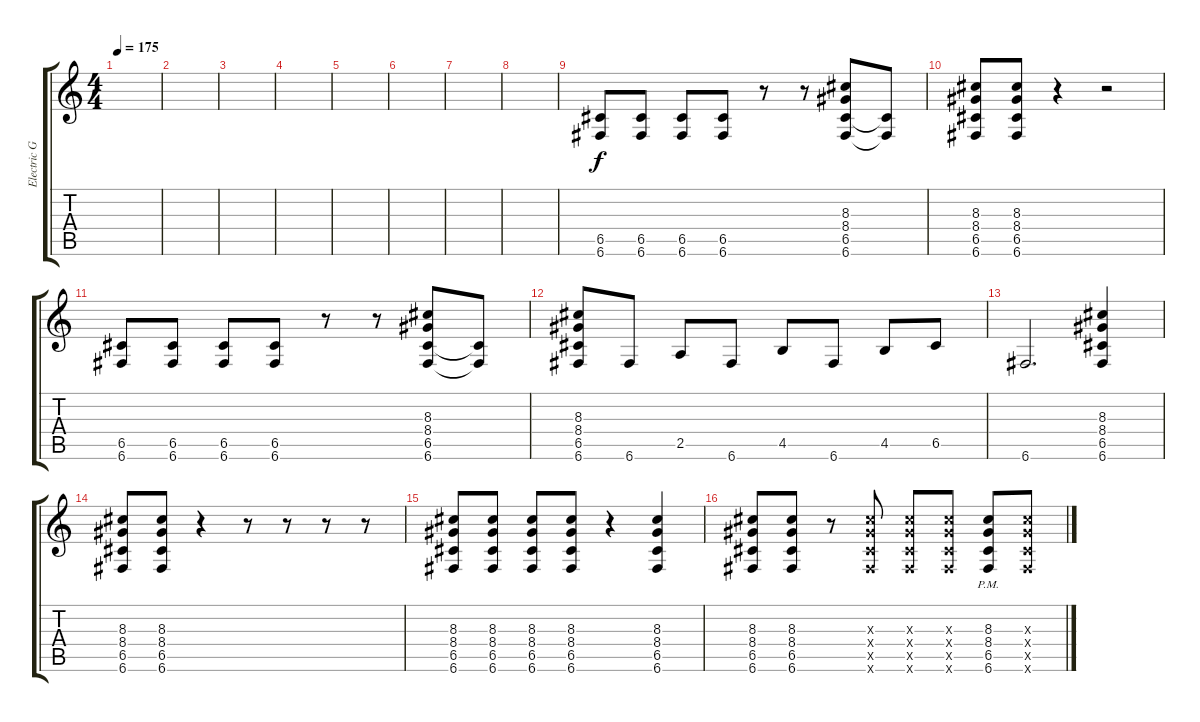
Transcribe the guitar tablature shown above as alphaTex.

\track ("Electric Guitar" "Electric G") {instrument distortionguitar}
\staff {score tabs}
\tuning (D4 A3 F3 C3 G2 C2) {hide}
\ts (4 4)
\tempo 175
\clef g2
\ks c
|
|
|
|
|
|
|
|
(6.5 6.6).8 (6.5 6.6).8 (6.5 6.6).8 (6.5 6.6).8 r.8 r.8 (8.3 8.4 6.5 6.6).8 (6.5{t} 6.6{t}).8 |
(8.3 8.4 6.5 6.6).8 (8.3 8.4 6.5 6.6).8 r.4 r.2 |
(6.5 6.6).8 (6.5 6.6).8 (6.5 6.6).8 (6.5 6.6).8 r.8 r.8 (8.3 8.4 6.5 6.6).8 (6.5{t} 6.6{t}).8 |
(8.3 8.4 6.5 6.6).8 6.6.8 2.5.8 6.6.8 4.5.8 6.6.8 4.5.8 6.5.8 |
6.6.2{d} (8.3 8.4 6.5 6.6).4 |
(8.3 8.4 6.5 6.6).8 (8.3 8.4 6.5 6.6).8 r.4 r.8 r.8 r.8 r.8 |
(8.3 8.4 6.5 6.6).8 (8.3 8.4 6.5 6.6).8 (8.3 8.4 6.5 6.6).8 (8.3 8.4 6.5 6.6).8 r.4 (8.3 8.4 6.5 6.6).4 |
(8.3 8.4 6.5 6.6).8 (8.3 8.4 6.5 6.6).8 r.8 (8.3{x} 8.4{x} 6.5{x} 6.6{x}).8 (8.3{x} 8.4{x} 6.5{x} 6.6{x}).8 (8.3{x} 8.4{x} 6.5{x} 6.6{x}).8 (8.3 8.4{pm} 6.5 6.6).8 (8.3{x} 8.4{x} 6.5{x} 6.6{x}).8
